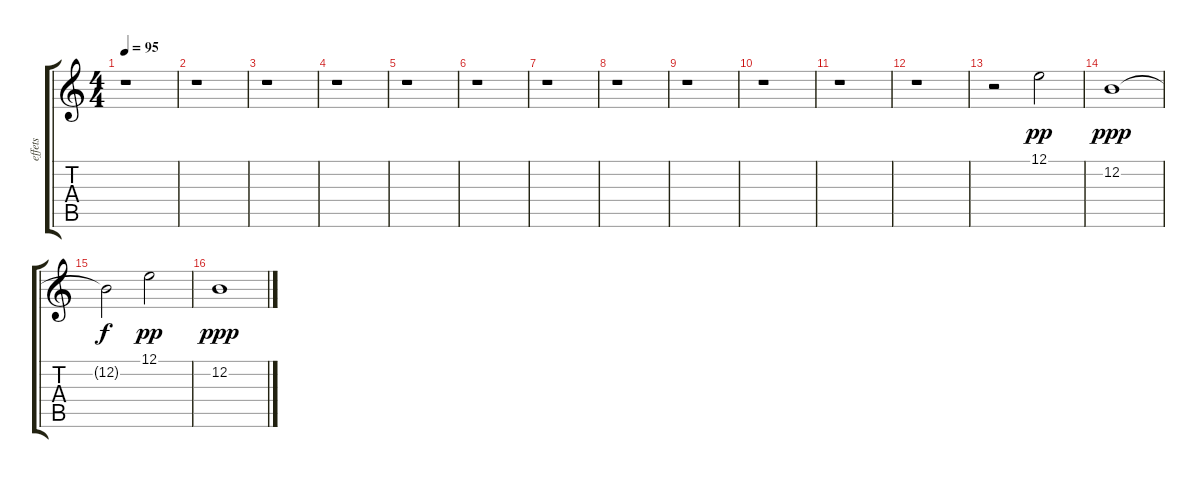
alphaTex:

\track ("effets" "effets") {instrument choiraahs}
\staff {score tabs}
\tuning (E4 B3 G3 D3 A2 E2) {hide}
\ts (4 4)
\tempo 95
\clef g2
\ks c
r.1{dy f} |
r.1 |
r.1 |
r.1 |
r.1 |
r.1 |
r.1 |
r.1 |
r.1 |
r.1 |
r.1 |
r.1 |
r.2 12.1.2{dy pp} |
12.2.1{dy ppp} |
12.2{t}.2{dy f} 12.1.2{dy pp} |
12.2.1{dy ppp}
